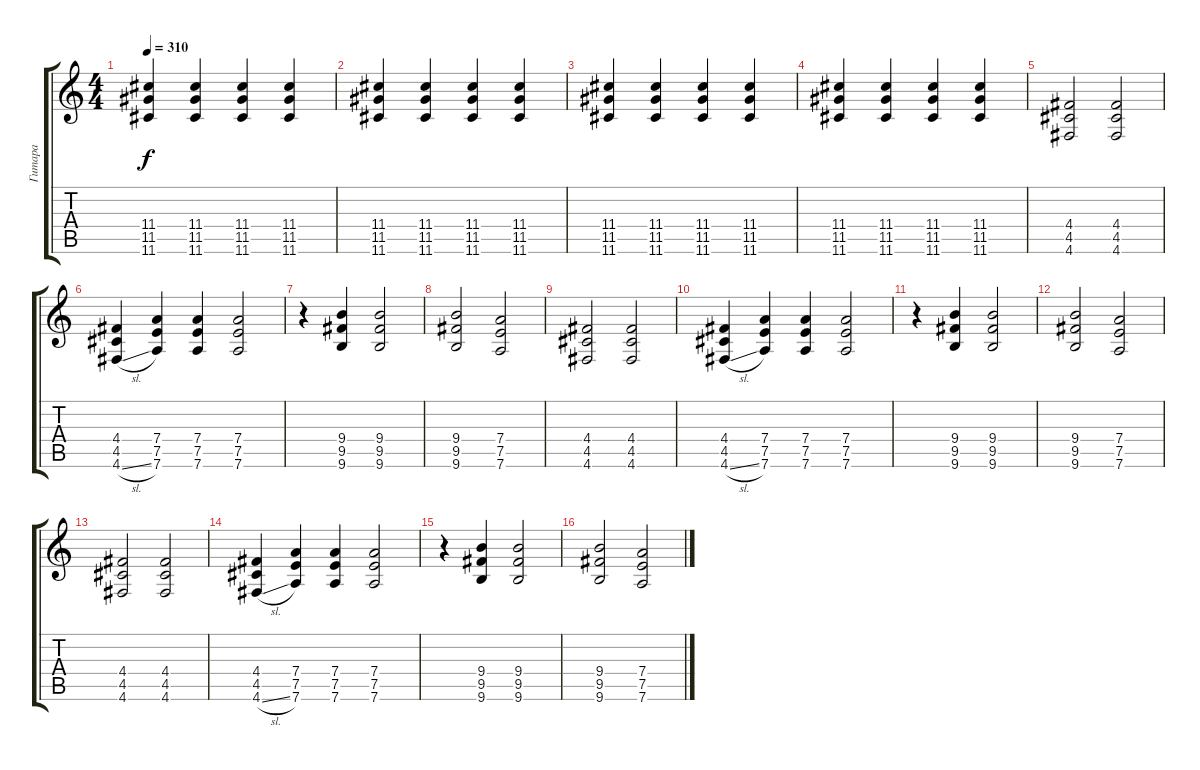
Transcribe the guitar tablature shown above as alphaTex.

\track ("Гитара" "Гитара") {instrument overdrivenguitar}
\staff {score tabs}
\tuning (E4 B3 G3 D3 A2 D2) {hide}
\ts (4 4)
\tempo 310
\clef g2
\ks c
(11.4 11.5 11.6).4{dy f} (11.4 11.5 11.6).4 (11.4 11.5 11.6).4 (11.4 11.5 11.6).4 |
(11.4 11.5 11.6).4 (11.4 11.5 11.6).4 (11.4 11.5 11.6).4 (11.4 11.5 11.6).4 |
(11.4 11.5 11.6).4 (11.4 11.5 11.6).4 (11.4 11.5 11.6).4 (11.4 11.5 11.6).4 |
(11.4 11.5 11.6).4 (11.4 11.5 11.6).4 (11.4 11.5 11.6).4 (11.4 11.5 11.6).4 |
(4.4 4.5 4.6).2 (4.4 4.5 4.6).2 |
(4.4 4.5 4.6{sl}).4 (7.4 7.5 7.6).4 (7.4 7.5 7.6).4 (7.4 7.5 7.6).2 |
r.4 (9.4 9.5 9.6).4 (9.4 9.5 9.6).2 |
(9.4 9.5 9.6).2 (7.4 7.5 7.6).2 |
(4.4 4.5 4.6).2 (4.4 4.5 4.6).2 |
(4.4 4.5 4.6{sl}).4 (7.4 7.5 7.6).4 (7.4 7.5 7.6).4 (7.4 7.5 7.6).2 |
r.4 (9.4 9.5 9.6).4 (9.4 9.5 9.6).2 |
(9.4 9.5 9.6).2 (7.4 7.5 7.6).2 |
(4.4 4.5 4.6).2 (4.4 4.5 4.6).2 |
(4.4 4.5 4.6{sl}).4 (7.4 7.5 7.6).4 (7.4 7.5 7.6).4 (7.4 7.5 7.6).2 |
r.4 (9.4 9.5 9.6).4 (9.4 9.5 9.6).2 |
(9.4 9.5 9.6).2 (7.4 7.5 7.6).2
